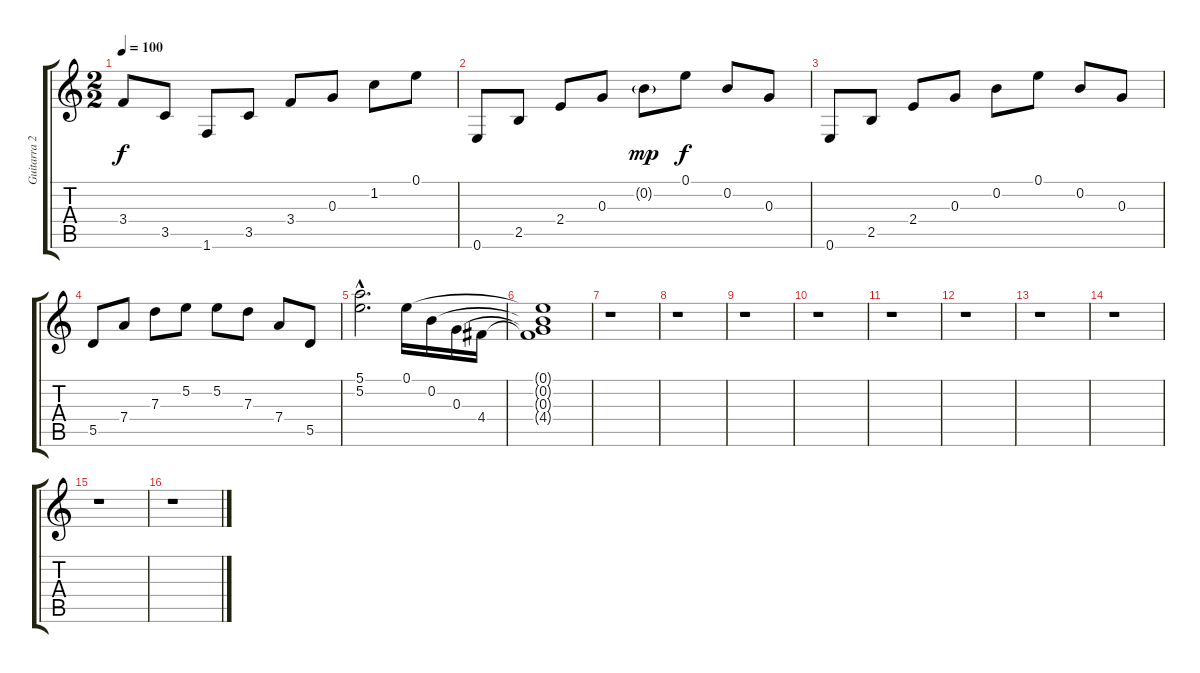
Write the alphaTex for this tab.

\track ("Guitarra 2" "Guitarra 2") {instrument acousticguitarsteel}
\staff {score tabs}
\tuning (E4 B3 G3 D3 A2 E2) {hide}
\ts (2 2)
\tempo 100
\clef g2
\ks c
3.4.8{dy f} 3.5.8 1.6.8 3.5.8 3.4.8 0.3.8 1.2.8 0.1.8 |
0.6.8 2.5.8 2.4.8 0.3.8 0.2{g}.8{dy mp} 0.1.8{dy f} 0.2.8 0.3.8 |
0.6.8 2.5.8 2.4.8 0.3.8 0.2.8 0.1.8 0.2.8 0.3.8 |
5.5.8 7.4.8 7.3.8 5.2.8 5.2.8 7.3.8 7.4.8 5.5.8 |
(5.1{hac} 5.2{hac}).2{d} 0.1.16 0.2.16 0.3.16 4.4.16 |
(0.1{t} 0.2{t} 0.3{t} 4.4{t}).1 |
r.1 |
r.1 |
r.1 |
r.1 |
r.1 |
r.1 |
r.1 |
r.1 |
r.1 |
r.1
